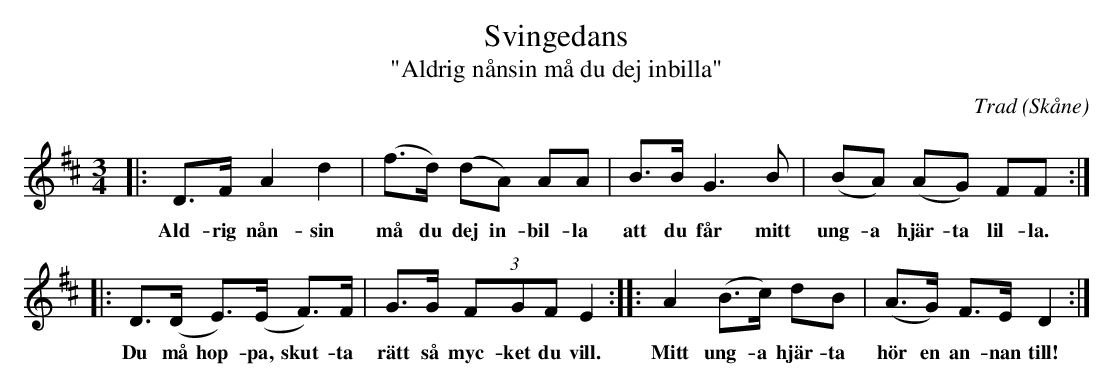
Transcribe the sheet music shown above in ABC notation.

X:1
T:Svingedans
T:"Aldrig nånsin må du dej inbilla"
C:Trad
O:Skåne
M:3/4
L:1/8
K:D
|: D>F A2 d2 | (f>d) (dA) AA | B>B G3 B | (BA) (AG) FF :|
w:Ald-rig nån-sin må du dej in-bil-la att du får mitt ung-a hjär-ta lil-la.
|: D>(D E)>(E F)>F | G>G (3FGF E2 :| |: A2 (B>c) dB | (A>G) F>E D2 :|
w:Du må hop-pa, skut-ta rätt så myc-ket du vill. Mitt ung-a hjär-ta hör en an-nan till!
